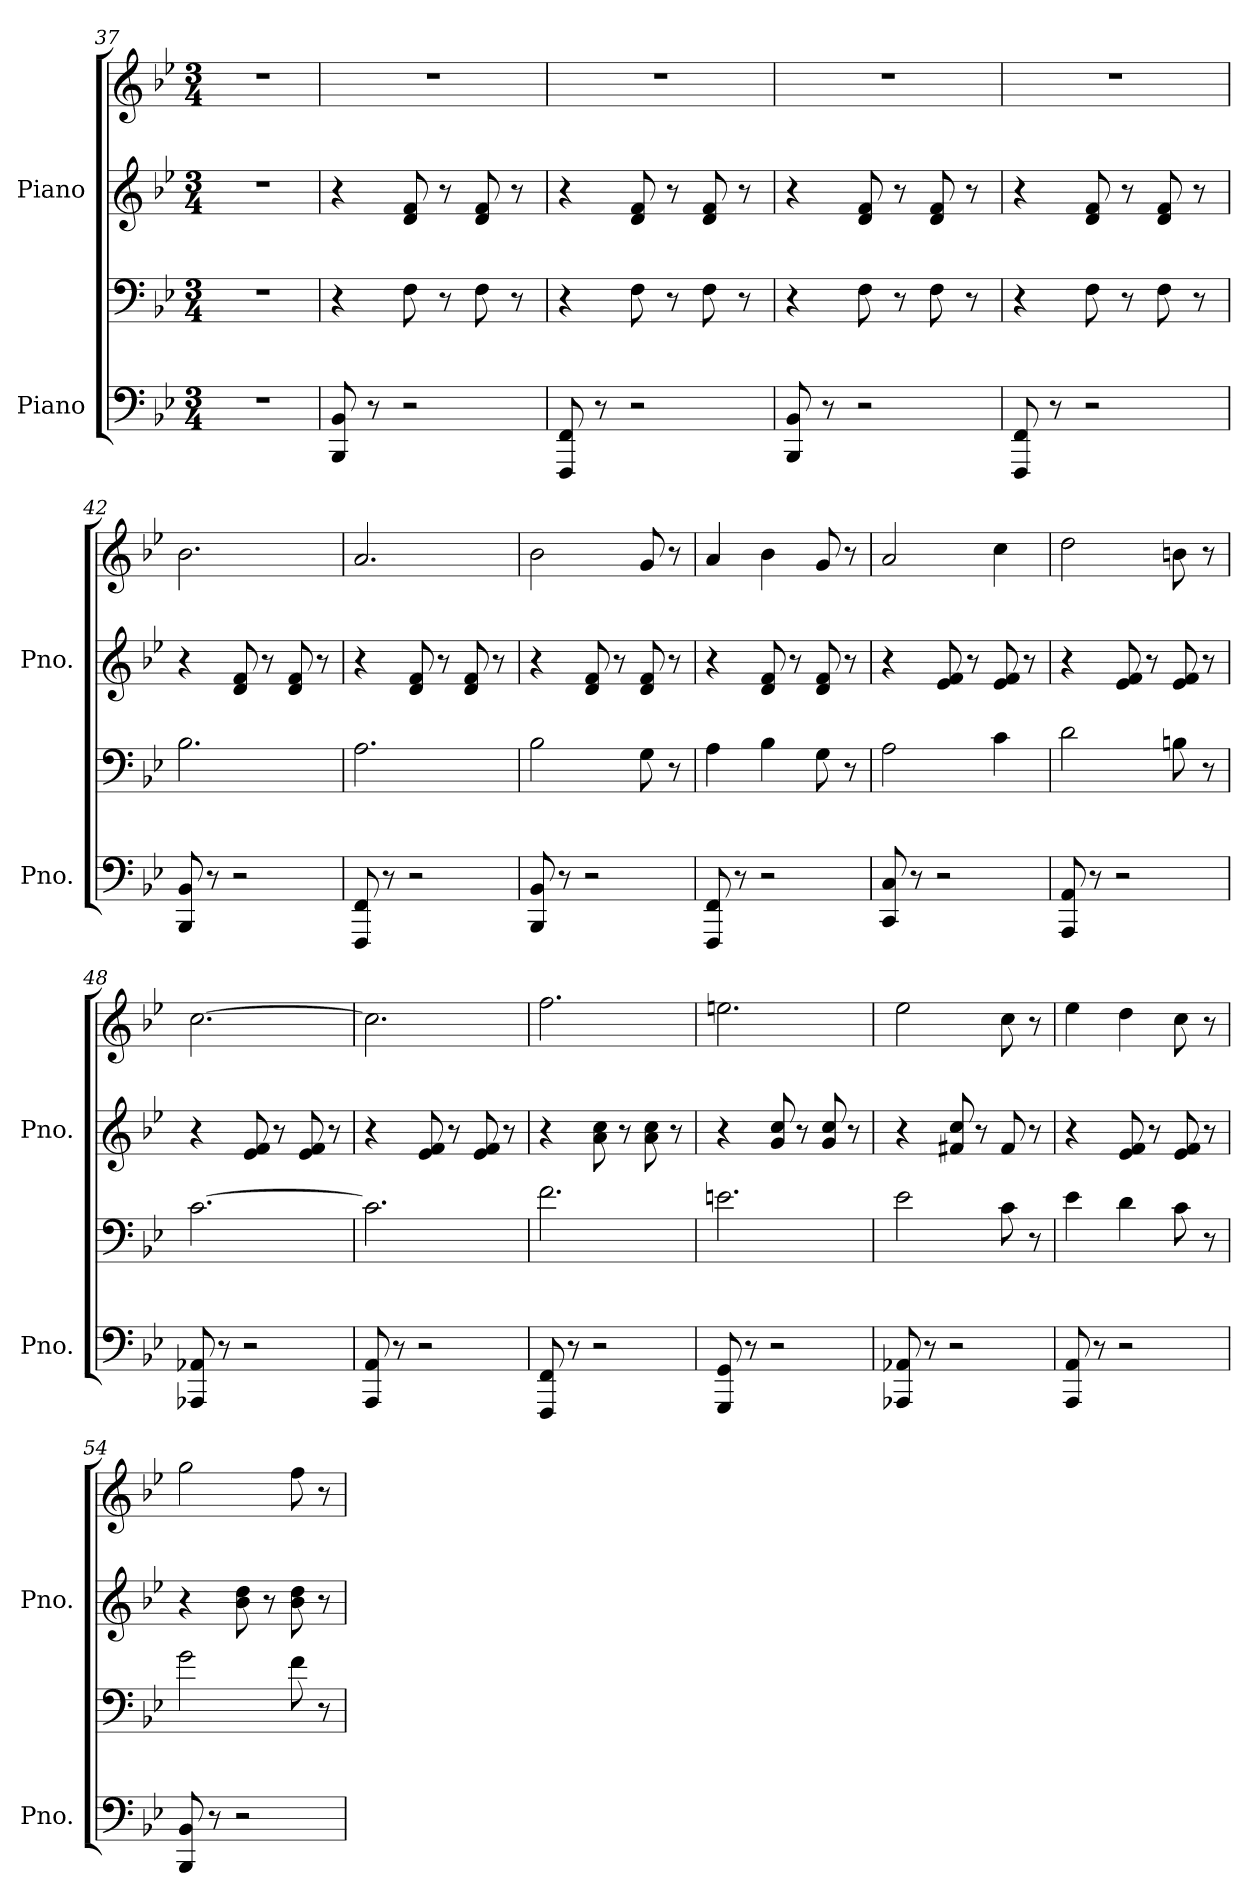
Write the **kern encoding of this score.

**kern	**kern	**kern	**kern
*part2	*part2	*part1	*part1
*staff4	*staff3	*staff2	*staff1
*I"Piano	*	*I"Piano	*
*I'Pno.	*	*I'Pno.	*
!!LO:PB:g=z
*clefF4	*clefF4	*clefG2	*clefG2
*k[b-e-]	*k[b-e-]	*k[b-e-]	*k[b-e-]
*M3/4	*M3/4	*M3/4	*M3/4
=37	=37	=37	=37
2.r	2.r	2.r	2.r
=38	=38	=38	=38
8BBB-/ 8BB-/	4r	4r	2.r
8r	.	.	.
2r	8F\	8d/ 8f/	.
.	8r	8r	.
.	8F\	8d/ 8f/	.
.	8r	8r	.
=39	=39	=39	=39
8FFF/ 8FF/	4r	4r	2.r
8r	.	.	.
2r	8F\	8d/ 8f/	.
.	8r	8r	.
.	8F\	8d/ 8f/	.
.	8r	8r	.
=40	=40	=40	=40
8BBB-/ 8BB-/	4r	4r	2.r
8r	.	.	.
2r	8F\	8d/ 8f/	.
.	8r	8r	.
.	8F\	8d/ 8f/	.
.	8r	8r	.
=41	=41	=41	=41
8FFF/ 8FF/	4r	4r	2.r
8r	.	.	.
2r	8F\	8d/ 8f/	.
.	8r	8r	.
.	8F\	8d/ 8f/	.
.	8r	8r	.
=42	=42	=42	=42
8BBB-/ 8BB-/	2.B-\	4r	2.b-\
8r	.	.	.
2r	.	8d/ 8f/	.
.	.	8r	.
.	.	8d/ 8f/	.
.	.	8r	.
!!LO:LB:g=z
=43	=43	=43	=43
8FFF/ 8FF/	2.A\	4r	2.a/
8r	.	.	.
2r	.	8d/ 8f/	.
.	.	8r	.
.	.	8d/ 8f/	.
.	.	8r	.
=44	=44	=44	=44
8BBB-/ 8BB-/	2B-\	4r	2b-\
8r	.	.	.
2r	.	8d/ 8f/	.
.	.	8r	.
.	8G\	8d/ 8f/	8g/
.	8r	8r	8r
=45	=45	=45	=45
8FFF/ 8FF/	4A\	4r	4a/
8r	.	.	.
2r	4B-\	8d/ 8f/	4b-\
.	.	8r	.
.	8G\	8d/ 8f/	8g/
.	8r	8r	8r
=46	=46	=46	=46
8CC/ 8C/	2A\	4r	2a/
8r	.	.	.
2r	.	8e-/ 8f/	.
.	.	8r	.
.	4c\	8e-/ 8f/	4cc\
.	.	8r	.
=47	=47	=47	=47
8AAA/ 8AA/	2d\	4r	2dd\
8r	.	.	.
2r	.	8e-/ 8f/	.
.	.	8r	.
.	8Bn\	8e-/ 8f/	8bn\
.	8r	8r	8r
=48	=48	=48	=48
8AAA-X/ 8AA-X/	[2.c\	4r	[2.cc\
8r	.	.	.
2r	.	8e-/ 8f/	.
.	.	8r	.
.	.	8e-/ 8f/	.
.	.	8r	.
!!LO:LB:g=z
=49	=49	=49	=49
8AAA/ 8AA/	2.c\]	4r	2.cc\]
8r	.	.	.
2r	.	8e-/ 8f/	.
.	.	8r	.
.	.	8e-/ 8f/	.
.	.	8r	.
=50	=50	=50	=50
8FFF/ 8FF/	2.f\	4r	2.ff\
8r	.	.	.
2r	.	8a\ 8cc\	.
.	.	8r	.
.	.	8a\ 8cc\	.
.	.	8r	.
=51	=51	=51	=51
8GGG/ 8GG/	2.en\	4r	2.een\
8r	.	.	.
2r	.	8g/ 8cc/	.
.	.	8r	.
.	.	8g/ 8cc/	.
.	.	8r	.
=52	=52	=52	=52
8AAA-X/ 8AA-X/	2e-\	4r	2ee-\
8r	.	.	.
2r	.	8f#X/ 8cc/	.
.	.	8r	.
.	8c\	8f#/	8cc\
.	8r	8r	8r
=53	=53	=53	=53
8AAA/ 8AA/	4e-\	4r	4ee-\
8r	.	.	.
2r	4d\	8e-/ 8f/	4dd\
.	.	8r	.
.	8c\	8e-/ 8f/	8cc\
.	8r	8r	8r
=54	=54	=54	=54
8BBB-/ 8BB-/	2g\	4r	2gg\
8r	.	.	.
2r	.	8b-\ 8dd\	.
.	.	8r	.
.	8f\	8b-\ 8dd\	8ff\
.	8r	8r	8r
=	=	=	=
*-	*-	*-	*-
